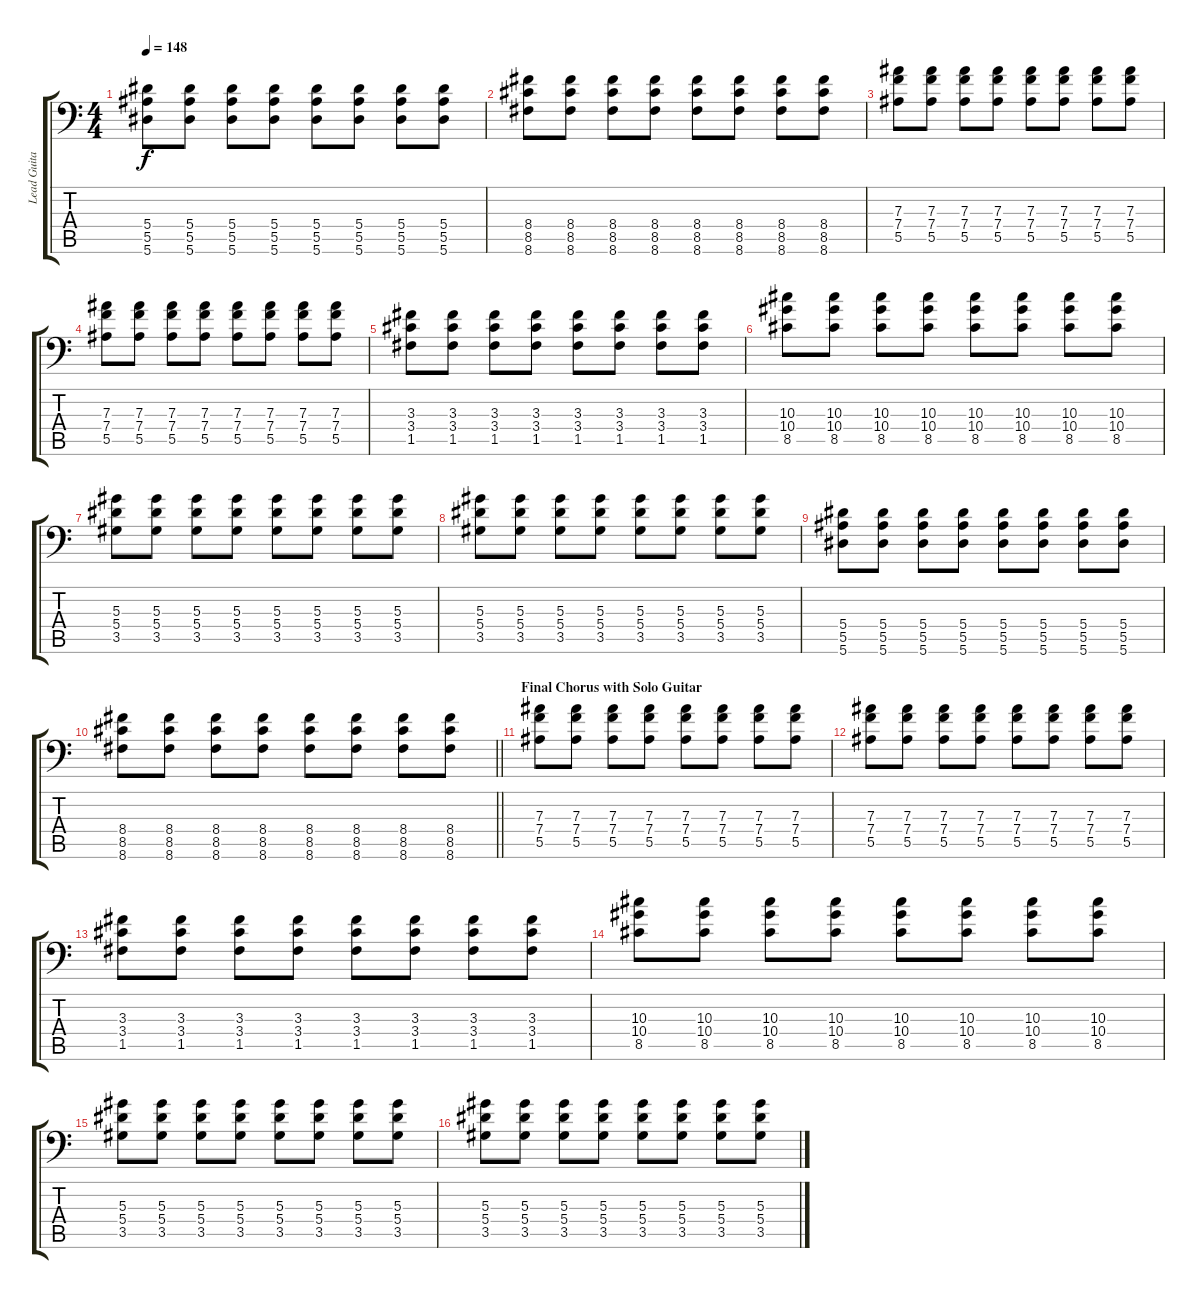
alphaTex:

\track ("Lead Guitar 2" "Lead Guita") {instrument distortionguitar}
\staff {score tabs}
\tuning (C4 G3 Eb3 Bb2 F2 Bb1) {hide}
\ts (4 4)
\tempo 148
\clef f4
\ks c
(5.4 5.5 5.6).8{dy f} (5.4 5.5 5.6).8 (5.4 5.5 5.6).8 (5.4 5.5 5.6).8 (5.4 5.5 5.6).8 (5.4 5.5 5.6).8 (5.4 5.5 5.6).8 (5.4 5.5 5.6).8 |
(8.4 8.5 8.6).8 (8.4 8.5 8.6).8 (8.4 8.5 8.6).8 (8.4 8.5 8.6).8 (8.4 8.5 8.6).8 (8.4 8.5 8.6).8 (8.4 8.5 8.6).8 (8.4 8.5 8.6).8 |
(7.3 7.4 5.5).8 (7.3 7.4 5.5).8 (7.3 7.4 5.5).8 (7.3 7.4 5.5).8 (7.3 7.4 5.5).8 (7.3 7.4 5.5).8 (7.3 7.4 5.5).8 (7.3 7.4 5.5).8 |
(7.3 7.4 5.5).8 (7.3 7.4 5.5).8 (7.3 7.4 5.5).8 (7.3 7.4 5.5).8 (7.3 7.4 5.5).8 (7.3 7.4 5.5).8 (7.3 7.4 5.5).8 (7.3 7.4 5.5).8 |
(3.3 3.4 1.5).8 (3.3 3.4 1.5).8 (3.3 3.4 1.5).8 (3.3 3.4 1.5).8 (3.3 3.4 1.5).8 (3.3 3.4 1.5).8 (3.3 3.4 1.5).8 (3.3 3.4 1.5).8 |
(10.3 10.4 8.5).8 (10.3 10.4 8.5).8 (10.3 10.4 8.5).8 (10.3 10.4 8.5).8 (10.3 10.4 8.5).8 (10.3 10.4 8.5).8 (10.3 10.4 8.5).8 (10.3 10.4 8.5).8 |
(5.3 5.4 3.5).8 (5.3 5.4 3.5).8 (5.3 5.4 3.5).8 (5.3 5.4 3.5).8 (5.3 5.4 3.5).8 (5.3 5.4 3.5).8 (5.3 5.4 3.5).8 (5.3 5.4 3.5).8 |
(5.3 5.4 3.5).8 (5.3 5.4 3.5).8 (5.3 5.4 3.5).8 (5.3 5.4 3.5).8 (5.3 5.4 3.5).8 (5.3 5.4 3.5).8 (5.3 5.4 3.5).8 (5.3 5.4 3.5).8 |
(5.4 5.5 5.6).8 (5.4 5.5 5.6).8 (5.4 5.5 5.6).8 (5.4 5.5 5.6).8 (5.4 5.5 5.6).8 (5.4 5.5 5.6).8 (5.4 5.5 5.6).8 (5.4 5.5 5.6).8 |
\barLineRight lightlight
(8.4 8.5 8.6).8 (8.4 8.5 8.6).8 (8.4 8.5 8.6).8 (8.4 8.5 8.6).8 (8.4 8.5 8.6).8 (8.4 8.5 8.6).8 (8.4 8.5 8.6).8 (8.4 8.5 8.6).8 |
\section ("" "Final Chorus with Solo Guitar")
(7.3 7.4 5.5).8 (7.3 7.4 5.5).8 (7.3 7.4 5.5).8 (7.3 7.4 5.5).8 (7.3 7.4 5.5).8 (7.3 7.4 5.5).8 (7.3 7.4 5.5).8 (7.3 7.4 5.5).8 |
(7.3 7.4 5.5).8 (7.3 7.4 5.5).8 (7.3 7.4 5.5).8 (7.3 7.4 5.5).8 (7.3 7.4 5.5).8 (7.3 7.4 5.5).8 (7.3 7.4 5.5).8 (7.3 7.4 5.5).8 |
(3.3 3.4 1.5).8 (3.3 3.4 1.5).8 (3.3 3.4 1.5).8 (3.3 3.4 1.5).8 (3.3 3.4 1.5).8 (3.3 3.4 1.5).8 (3.3 3.4 1.5).8 (3.3 3.4 1.5).8 |
(10.3 10.4 8.5).8 (10.3 10.4 8.5).8 (10.3 10.4 8.5).8 (10.3 10.4 8.5).8 (10.3 10.4 8.5).8 (10.3 10.4 8.5).8 (10.3 10.4 8.5).8 (10.3 10.4 8.5).8 |
(5.3 5.4 3.5).8 (5.3 5.4 3.5).8 (5.3 5.4 3.5).8 (5.3 5.4 3.5).8 (5.3 5.4 3.5).8 (5.3 5.4 3.5).8 (5.3 5.4 3.5).8 (5.3 5.4 3.5).8 |
(5.3 5.4 3.5).8 (5.3 5.4 3.5).8 (5.3 5.4 3.5).8 (5.3 5.4 3.5).8 (5.3 5.4 3.5).8 (5.3 5.4 3.5).8 (5.3 5.4 3.5).8 (5.3 5.4 3.5).8
